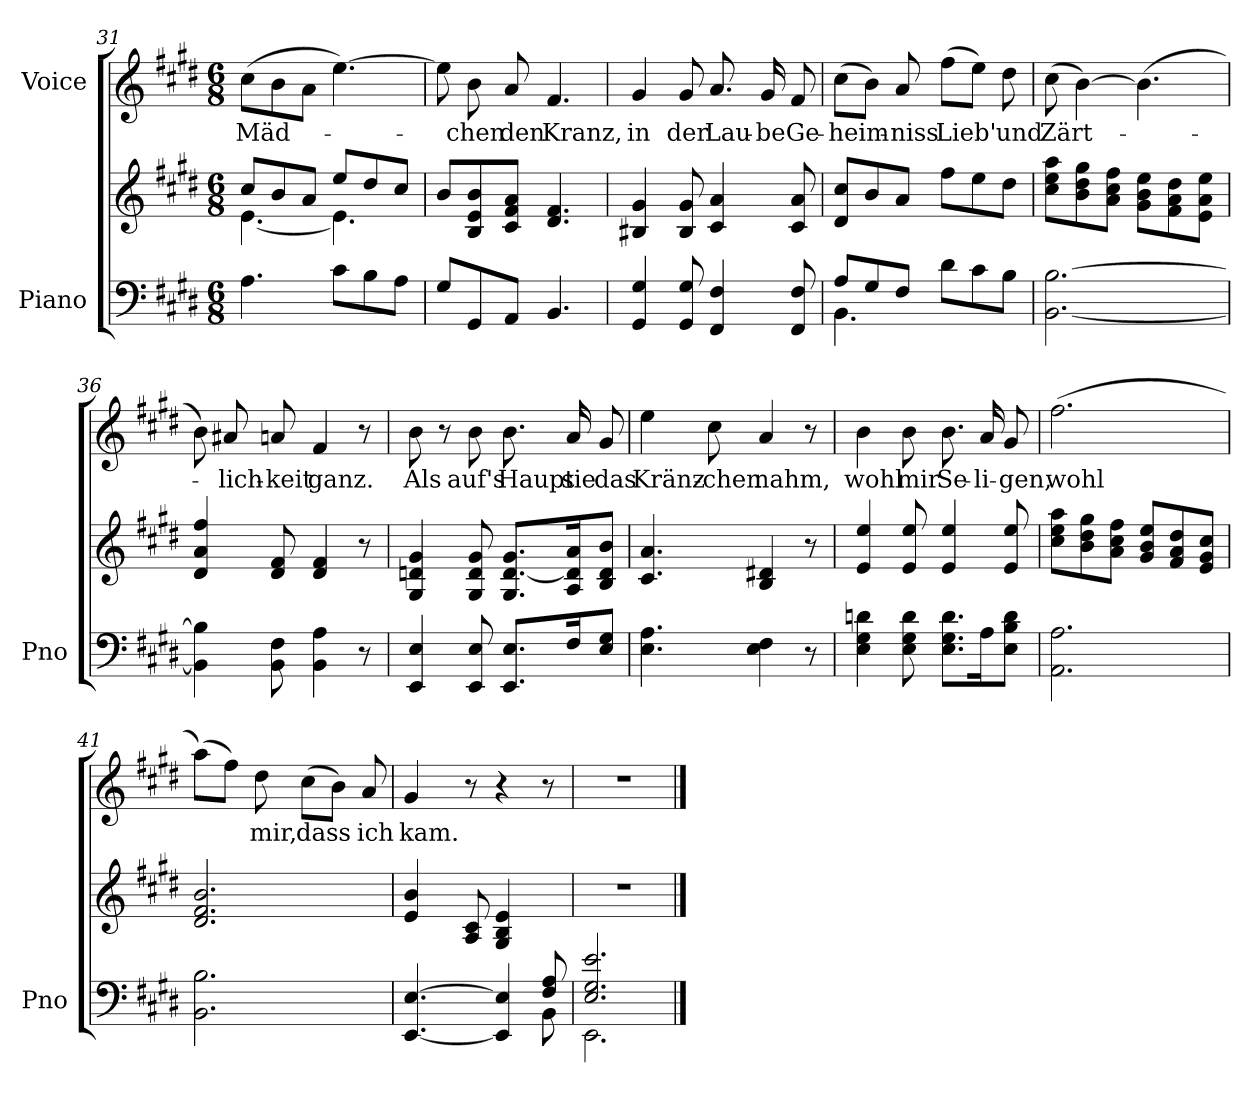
**kern	**kern	**kern	**text
*part2	*part2	*part1	*part1
*staff3	*staff2	*staff1	*staff1
*I"Piano	*	*I"Voice	*
*I'Pno	*	*	*
*clefF4	*clefG2	*clefG2	*
*k[f#c#g#d#]	*k[f#c#g#d#]	*k[f#c#g#d#]	*
*M6/8	*M6/8	*M6/8	*
=31	=31	=31	=31
*	*^	*	*
4.A\	8cc#/L	[4.e\	(8cc#\L	Mäd-
.	8b/	.	8b\	.
.	8a/J	.	8a\J	.
8c#\L	8ee/L	4.e\]	[4.ee\)	.
8B\	8dd#/	.	.	.
8A\J	8cc#/J	.	.	.
*	*v	*v	*	*
=32	=32	=32	=32
8G#/L	8b/L	8ee\]	.
8GG#/	8B/ 8e/ 8b/	8b\	-chen
8AA/J	8c#/ 8f#/ 8a/J	8a/	den
4.BB/	4.d#/ 4.f#/	4.f#/	Kranz,
=33	=33	=33	=33
4GG#/ 4G#/	4B#X/ 4g#/	4g#/	in
8GG#/ 8G#/	8B#/ 8g#/	8g#/	der
4FF#/ 4F#/	4c#/ 4a/	8.a/	Lau-
.	.	16g#/	-be
8FF#/ 8F#/	8c#/ 8a/	8f#/	Ge-
=34	=34	=34	=34
*^	*	*	*
8A/L	4.BB\	8d#/ 8cc#/L	(8cc#\L	heim-
8G#/	.	8b/	8b\J)	.
8F#/J	.	8a/J	8a/	niss
8d#\L	4.ryy	8ff#\L	(8ff#\L	Lieb'
8c#\	.	8ee\	8ee\J)	.
8B\J	.	8dd#\J	8dd#\	und
*v	*v	*	*	*
=35	=35	=35	=35
[2.BB\ [2.B\	8cc#\ 8ee\ 8aa\L	(8cc#\	Zärt-
.	8b\ 8dd#\ 8gg#\	[4b\)	.
.	8a\ 8cc#\ 8ff#\J	.	.
.	8g#\ 8b\ 8ee\L	(4.b\]	.
.	8f#\ 8a\ 8dd#\	.	.
.	8e\ 8a\ 8ee\J	.	.
=36	=36	=36	=36
4BB\] 4B\]	4d#/ 4a/ 4ff#/	8b\)	.
.	.	8a#X/	-lich-
8BB\ 8F#\	8d#/ 8f#/	8an/	-keit
4BB\ 4A\	4d#/ 4f#/	4f#/	ganz.
8r	8r	8r	.
=37	=37	=37	=37
4EE/ 4E/	4G#/ 4dn/ 4g#/	8b\	Als
.	.	8r	.
8EE/ 8E/	8G#/ 8d/ 8g#/	8b\	auf's
8.EE/ 8.E/L	8.G#/ [8.d/ 8.g#/L	8.b\	Haupt
16F#/K	16A/ 16d/] 16a/K	16a/	sie
8E/ 8G#/J	8B/ 8d/ 8b/J	8g#/	das
=38	=38	=38	=38
4.E\ 4.A\	4.c#/ 4.a/	4ee\	Kränz-
.	.	8cc#\	-chen
4E\ 4F#\	4B/ 4d#X/	4a/	nahm,
8r	8r	8r	.
=39	=39	=39	=39
4E\ 4G#\ 4dn\	4e/ 4ee/	4b\	wohl
8E\ 8G#\ 8d\	8e/ 8ee/	8b\	mir
8.E\ 8.G#\ 8.d\L	4e/ 4ee/	8.b\	Se-
16A\K	.	16a/	-li-
8E\ 8B\ 8d\J	8e/ 8ee/	8g#/	-gen,
=40	=40	=40	=40
2.AA\ 2.A\	8cc#\ 8ee\ 8aa\L	(2.ff#\	wohl
.	8b\ 8dd#\ 8gg#\	.	.
.	8a\ 8cc#\ 8ff#\J	.	.
.	8g#/ 8b/ 8ee/L	.	.
.	8f#/ 8a/ 8dd#/	.	.
.	8e/ 8g#/ 8cc#/J	.	.
=41	=41	=41	=41
2.BB\ 2.B\	2.d#/ 2.f#/ 2.b/	(8aa\L)	.
.	.	8ff#\J)	.
.	.	8dd#\	mir,
.	.	(8cc#\L	dass
.	.	8b\J)	.
.	.	8a/	ich
=42	=42	=42	=42
*^	*	*	*
[4.EE/ [4.E/	8ryy	4e/ 4b/	4g#/	kam.
*v	*v	*	*	*
.	8A/ 8c#/	8r	.
4EE/] 4E/]	4G#/ 4B/ 4e/	4r	.
*^	*	*	*
8F#/ 8A/	8BB\	8ryy	8r	.
=43	=43	=43	=43	=43
2.E/ 2.G#/ 2.e/	2.EE\	2.r	2.r	.
*v	*v	*	*	*
==	==	==	==
*-	*-	*-	*-
